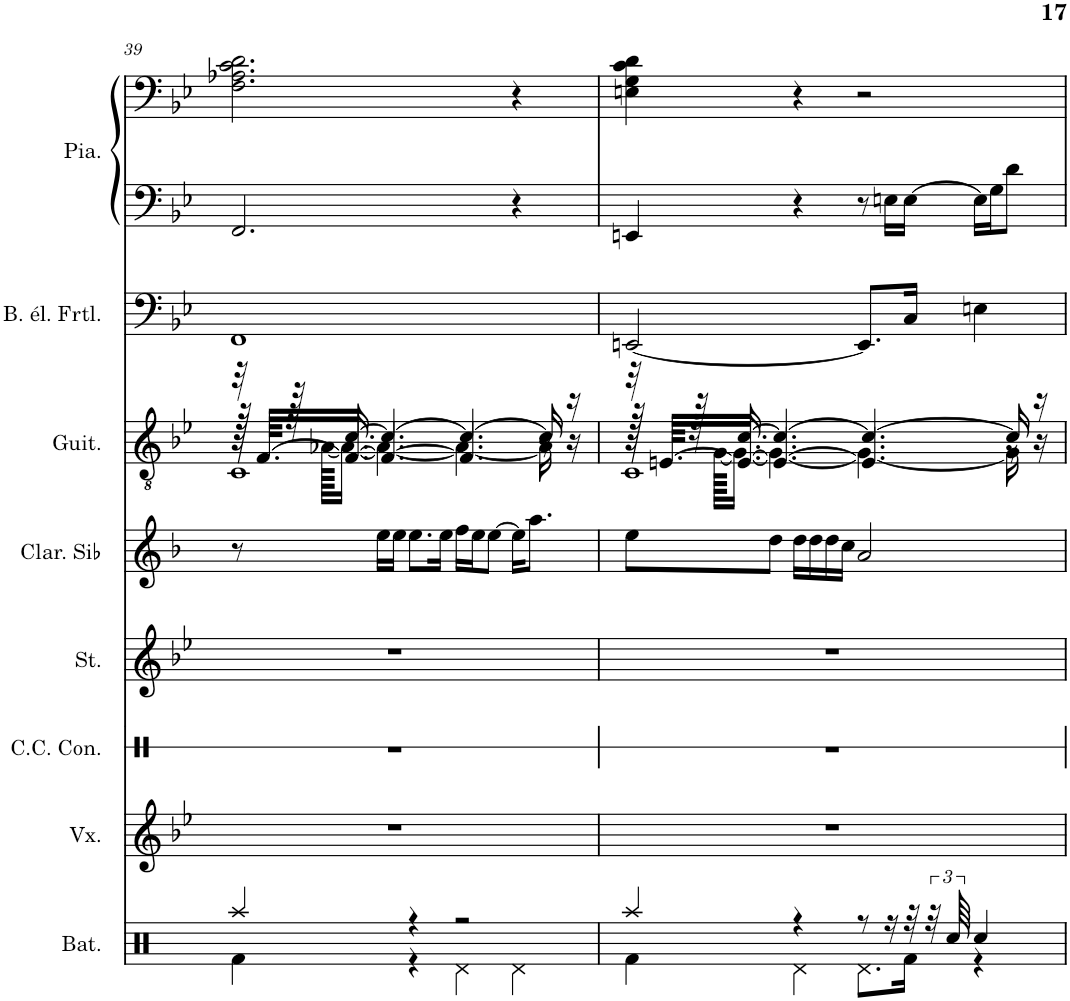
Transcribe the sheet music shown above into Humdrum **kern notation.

**kern	**kern	**kern	**kern	**kern	**kern	**kern	**kern	**kern
*part8	*part7	*part6	*part5	*part4	*part3	*part2	*part1	*part1
*staff9	*staff8	*staff7	*staff6	*staff5	*staff4	*staff3	*staff2	*staff1
*I"Batterie, Drums	*I"Voix, Synth Choir	*I"Caisse claire de concert, Guitar Fret Noise	*I"Cordes, String Ensemble 2	*I"Clarinette en Sib	*I"Guitare acoustique, Acoustic Guitar (steel)	*I"Basse électrique fretless, Fretless Bass	*I"Piano, Acoustic Grand Piano	*
*I'Bat.	*I'Vx.	*I'C.C. Con.	*I'St.	*I'Clar. Sib	*I'Guit.	*I'B. él. Frtl.	*I'Pia.	*
!!LO:PB:g=z
*clefX	*clefG2	*clefX	*clefG2	*clefG2	*clefGv2	*clefF4	*clefG2	*clefF4
*	*	*	*	*Trd1c2	*	*Trd7c12	*	*
*k[]	*k[b-e-]	*k[b-e-]	*k[b-e-]	*k[b-]	*k[b-e-]	*k[b-e-]	*k[b-e-]	*k[b-e-]
*M4/4	*M4/4	*M4/4	*M4/4	*M4/4	*M4/4	*M4/4	*M4/4	*M4/4
=39	=39	=39	=39	=39	=39	=39	=39	=39
*^	*	*	*	*	*^	*	*	*
*	*	*	*	*	*	*	*^	*	*	*
*	*	*	*	*	*	*	*	*^	*	*	*
4Raa/	4Rf\	1r	1r	1r	8r	32r	64r	128r	1C	1FF	2.FF/	2.F\ 2.A-X\ 2.c\ 2.d\
.	.	.	.	.	.	.	.	[64.F/KKLL	.	.	.	.
.	.	.	.	.	.	.	128r	.	.	.	.	.
.	.	.	.	.	.	.	[128A-X\KKKLL	.	.	.	.	.
.	.	.	.	.	.	[16.c/	16.A-\JJ_	16.F/JJ_	.	.	.	.
.	.	.	.	.	16ee\LL	4.c/_	4.A-\_	4.F/_	.	.	.	.
.	.	.	.	.	16ee\JJ	.	.	.	.	.	.	.
4r	4r	.	.	.	8.ee\L	.	.	.	.	.	.	.
.	.	.	.	.	16ee\Jk	.	.	.	.	.	.	.
2r	4Rd\	.	.	.	16ff\LL	4.c/_	4.A-\_	4.F/]	.	.	.	.
.	.	.	.	.	16ee\J	.	.	.	.	.	.	.
.	.	.	.	.	[8ee\J	.	.	.	.	.	.	.
.	4Rd\	.	.	.	16ee\KL]	.	.	.	.	.	4r	4r
.	.	.	.	.	8.aa\J	.	.	.	.	.	.	.
.	.	.	.	.	.	16c/]	16A-\]	8r	.	.	.	.
.	.	.	.	.	.	16r	16r	.	.	.	.	.
=40	=40	=40	=40	=40	=40	=40	=40	=40	=40	=40	=40	=40
4Raa/	4Rf\	1r	1r	1r	8ee\L	32r	64r	128r	1C	[2EEn/	4EEn/	4En\ 4G\ 4c\ 4d\
.	.	.	.	.	.	.	.	[64.En/KKLL	.	.	.	.
.	.	.	.	.	.	.	128r	.	.	.	.	.
.	.	.	.	.	.	.	[128G\KKKLL	.	.	.	.	.
.	.	.	.	.	.	[16.c/	16.G\JJ_	16.E/JJ_	.	.	.	.
.	.	.	.	.	8dd\J	4.c/_	4.G\_	4.E/_	.	.	.	.
4r	4Rd\	.	.	.	16dd\LL	.	.	.	.	.	4r	4r
.	.	.	.	.	16dd\	.	.	.	.	.	.	.
.	.	.	.	.	16dd\	.	.	.	.	.	.	.
.	.	.	.	.	16cc\JJ	.	.	.	.	.	.	.
8r	8.Rd\L	.	.	.	2a/	4.c/_	4.G\_	4.E/]	.	8.EE/L]	8r	2r
16r	.	.	.	.	.	.	.	.	.	.	16En\LL	.
32r	16Rf\Jk	.	.	.	.	.	.	.	.	16C/Jk	[16E\JJ	.
48r	.	.	.	.	.	.	.	.	.	.	.	.
96Rcc/	.	.	.	.	.	.	.	.	.	.	.	.
4Rcc/	4r	.	.	.	.	.	.	.	.	4En\	16E\LL]	.
.	.	.	.	.	.	.	.	.	.	.	16G\J	.
.	.	.	.	.	.	16c/]	16G\]	8r	.	.	8d\J	.
.	.	.	.	.	.	16r	16r	.	.	.	.	.
*v	*v	*	*	*	*	*v	*v	*v	*v	*	*	*
=	=	=	=	=	=	=	=	=
*-	*-	*-	*-	*-	*-	*-	*-	*-
